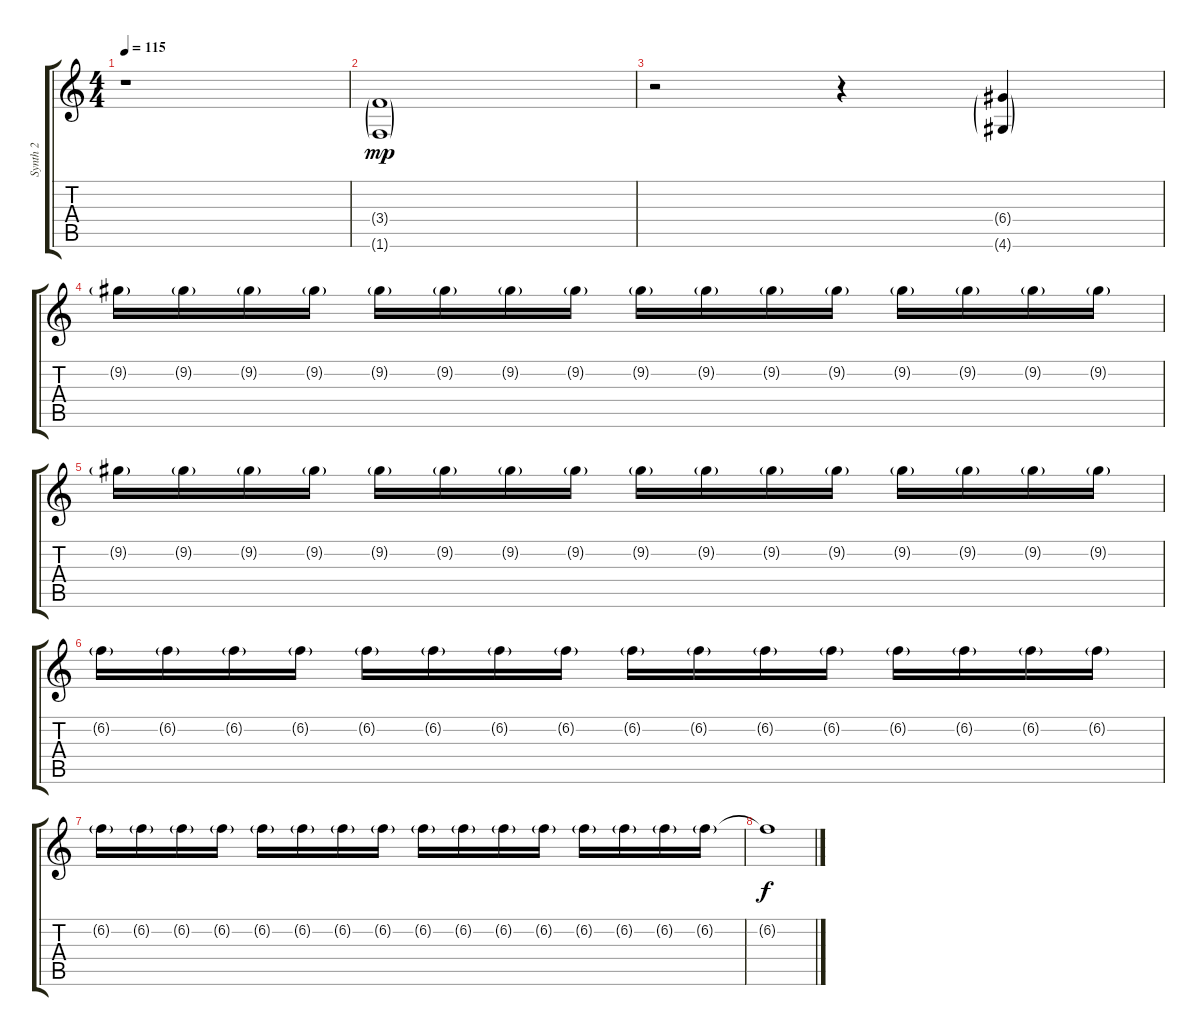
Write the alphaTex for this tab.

\track ("Synth 2" "Synth 2") {instrument synthbass1}
\staff {score tabs}
\tuning (E4 B3 G3 D3 A2 E2) {hide}
\ts (4 4)
\tempo 115
\clef g2
\ks c
r.1{dy mp} |
(3.4{g} 1.6{g}).1 |
r.2 r.4 (6.4{g} 4.6{g}).4 |
9.2{g}.16{volume 11} 9.2{g}.16 9.2{g}.16 9.2{g}.16 9.2{g}.16 9.2{g}.16 9.2{g}.16 9.2{g}.16 9.2{g}.16 9.2{g}.16 9.2{g}.16 9.2{g}.16 9.2{g}.16 9.2{g}.16 9.2{g}.16 9.2{g}.16 |
9.2{g}.16 9.2{g}.16 9.2{g}.16 9.2{g}.16 9.2{g}.16 9.2{g}.16 9.2{g}.16 9.2{g}.16 9.2{g}.16 9.2{g}.16 9.2{g}.16 9.2{g}.16 9.2{g}.16 9.2{g}.16 9.2{g}.16 9.2{g}.16 |
6.2{g}.16 6.2{g}.16 6.2{g}.16 6.2{g}.16 6.2{g}.16 6.2{g}.16 6.2{g}.16 6.2{g}.16 6.2{g}.16 6.2{g}.16 6.2{g}.16 6.2{g}.16 6.2{g}.16 6.2{g}.16 6.2{g}.16 6.2{g}.16 |
6.2{g}.16 6.2{g}.16 6.2{g}.16 6.2{g}.16 6.2{g}.16 6.2{g}.16 6.2{g}.16 6.2{g}.16 6.2{g}.16 6.2{g}.16 6.2{g}.16 6.2{g}.16 6.2{g}.16 6.2{g}.16 6.2{g}.16 6.2{g}.16 |
6.2{t}.1{dy f}
